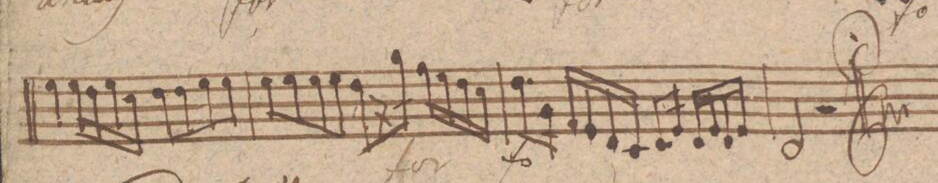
**kern	**dynam
*I"Violino Secundo	*
*clefG2	*
*k[f#c#g#d#]	*
*met(c)	*
*M4/4	*
4ee\	.
16ee\LL	.
16dd#\	.
16ee\	.
16cc#\JJ	.
8dd#\L	.
8dd#\	.
8ee\	.
8ee\J	.
=8	=8
8ee\L	.
8ee\	.
8ee\	.
8ee\J	.
8dd#\L	.
16r	.
16gg#\Jk	f
16ff#\LL	.
16ee\	.
16dd#\	.
16cc#\JJ	.
=9	=9
8.dd#\L	f
16g#\Jk	.
16f#/LL	.
16e/	.
16d#/	.
16c#/JJ	.
8.d#/L	.
16e/Jk	.
16d#/LL	.
16e/	.
16d#/	.
16e/JJ	.
=10	=10
2d#/	.
2r	.
=11||	=11||
*k[f#c#g#d#]	*
*M4/4	*
*met(c)	*
*-	*-
